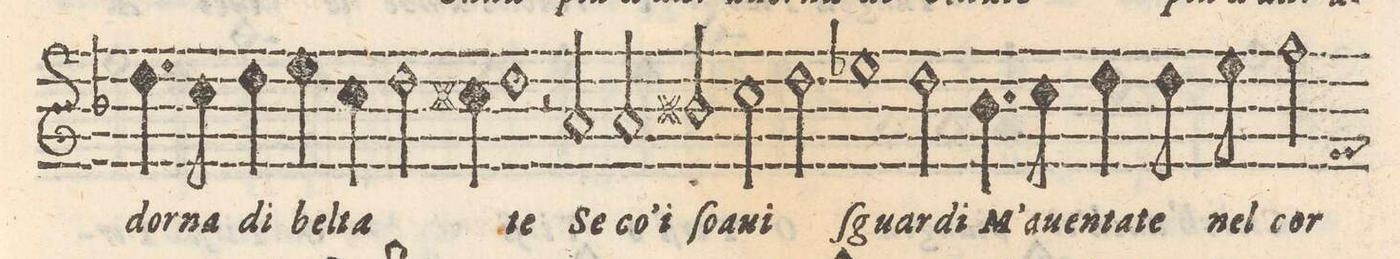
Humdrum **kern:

**kern	**text
*I"CANTO	*
*clefG2	*
*k[b-]	*
*met(C)	*
*M2/1	*
4.dd\	-dor-
8cc\	-na
4dd\	di
4ee\	bel-
=5-	=5-
4cc\	-ta-
2dd\	.
4cc#X\	.
1dd	-te
=6-	=6-
2r	.
2a/	Se
2a/	co' i
2bn/	ſo-
=7-	=7-
2ccny\	-a-
2dd\	-ui
1ee-X	ſguar-
=8-	=8-
2dd\	-di
4.b-y\	M' a-
8cc\	-uen-
4dd\	-ta-
8dd\	-te
8eeny\	nel
2ff\	cor
*custos:f	*
=9-	=9-
*-	*-
